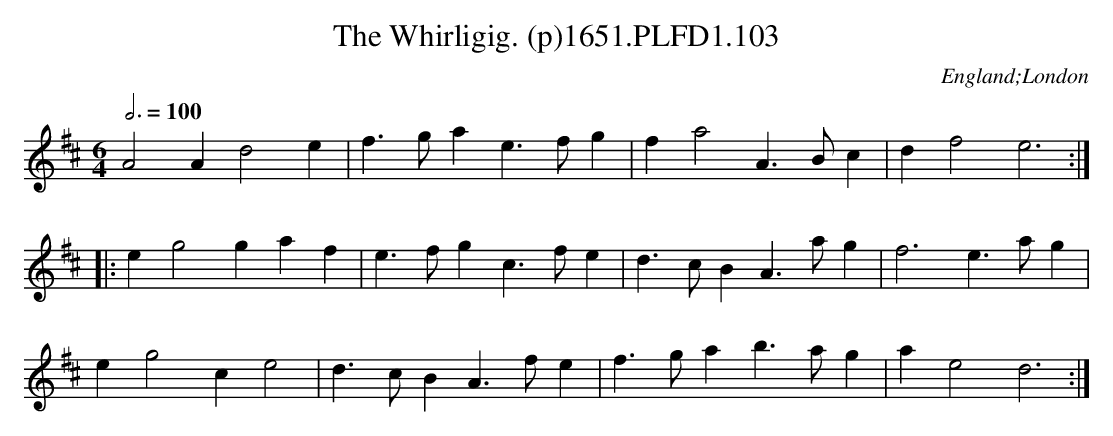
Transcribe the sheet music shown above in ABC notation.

X:1
T:Whirligig. (p)1651.PLFD1.103, The
M:6/4
L:1/4
Q:3/4=100
O:England;London
K:D
A2Ad2e|f>gae>fg|fa2A>Bc|df2e3:|
|:eg2gaf|e>fgc>fe|d>cBA>ag|f3e>ag|
eg2ce2|d>cBA>fe|f>gab>ag|ae2d3:|
